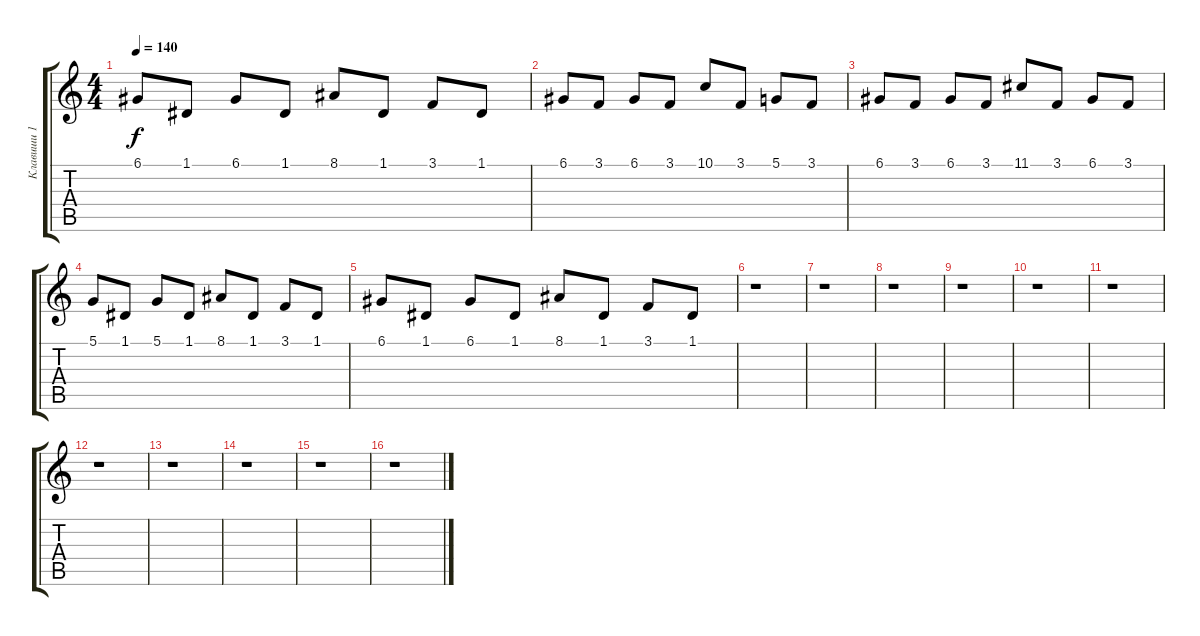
\track ("Клавиши 1" "Клавиши 1") {instrument musicbox}
\staff {score tabs}
\tuning (D4 A3 F3 C3 G2 D2) {hide}
\ts (4 4)
\tempo 140
\clef g2
\ks c
6.1.8{dy f} 1.1.8 6.1.8 1.1.8 8.1.8 1.1.8 3.1.8 1.1.8 |
6.1.8 3.1.8 6.1.8 3.1.8 10.1.8 3.1.8 5.1.8 3.1.8 |
6.1.8 3.1.8 6.1.8 3.1.8 11.1.8 3.1.8 6.1.8 3.1.8 |
5.1.8 1.1.8 5.1.8 1.1.8 8.1.8 1.1.8 3.1.8 1.1.8 |
6.1.8 1.1.8 6.1.8 1.1.8 8.1.8 1.1.8 3.1.8 1.1.8 |
r.1 |
r.1 |
r.1 |
r.1 |
r.1 |
r.1 |
r.1 |
r.1 |
r.1 |
r.1 |
r.1
